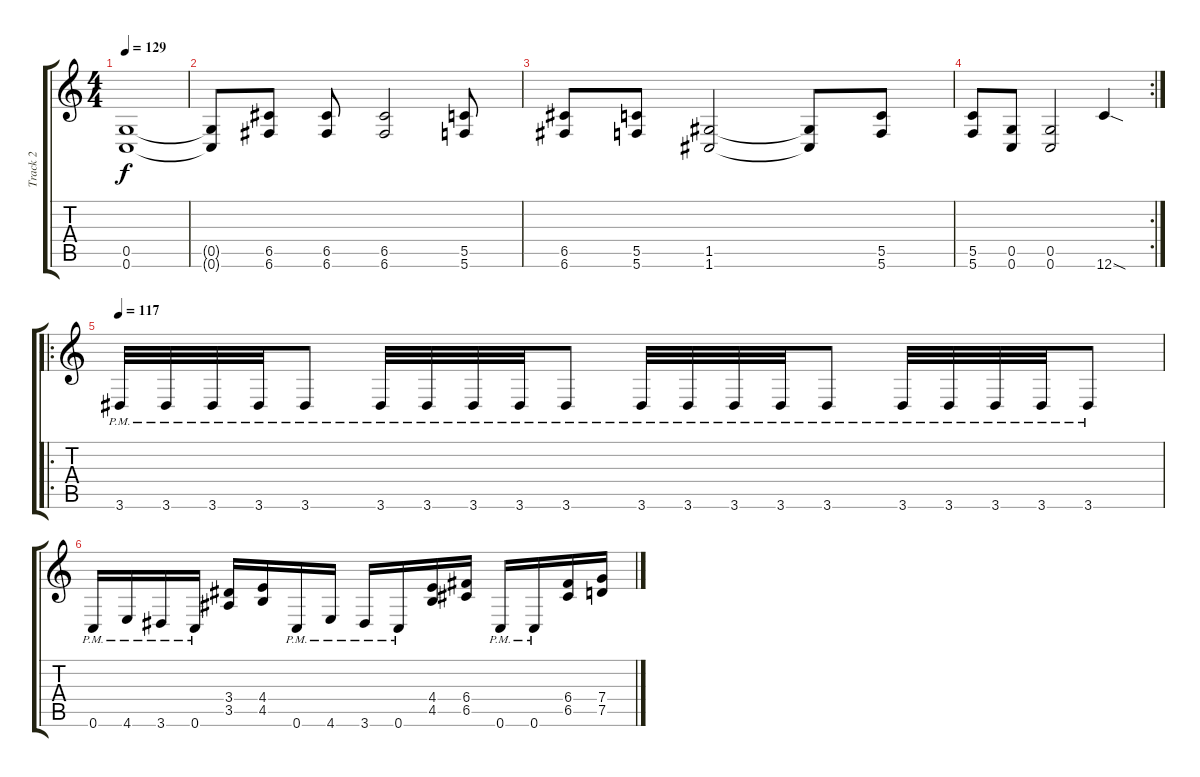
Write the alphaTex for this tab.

\track ("Track 2" "Track 2") {instrument overdrivenguitar}
\staff {score tabs}
\tuning (D4 A3 F3 C3 G2 C2) {hide}
\ts (4 4)
\tempo 129
\clef g2
\ks c
(0.5 0.6).1{dy f} |
(0.5{t} 0.6{t}).8 (6.5 6.6).8 (6.5 6.6).8 (6.5 6.6).2 (5.5 5.6).8 |
(6.5 6.6).8 (5.5 5.6).8 (1.5 1.6).2 (1.5{t} 1.6{t}).8 (5.5 5.6).8 |
\rc 2
(5.5 5.6).8 (0.5 0.6).8 (0.5 0.6).2 12.6{sod}.4 |
\ro
\tempo 117
3.6{pm}.32 3.6{pm}.32 3.6{pm}.32 3.6{pm}.32 3.6{pm}.8 3.6{pm}.32 3.6{pm}.32 3.6{pm}.32 3.6{pm}.32 3.6{pm}.8 3.6{pm}.32 3.6{pm}.32 3.6{pm}.32 3.6{pm}.32 3.6{pm}.8 3.6{pm}.32 3.6{pm}.32 3.6{pm}.32 3.6{pm}.32 3.6{pm}.8 |
0.6{pm}.16 4.6{pm}.16 3.6{pm}.16 0.6{pm}.16 (3.4 3.5).16 (4.4 4.5).16 0.6{pm}.16 4.6{pm}.16 3.6{pm}.16 0.6{pm}.16 (4.4 4.5).16 (6.4 6.5).16 0.6{pm}.16 0.6{pm}.16 (6.4 6.5).16 (7.4 7.5).16
